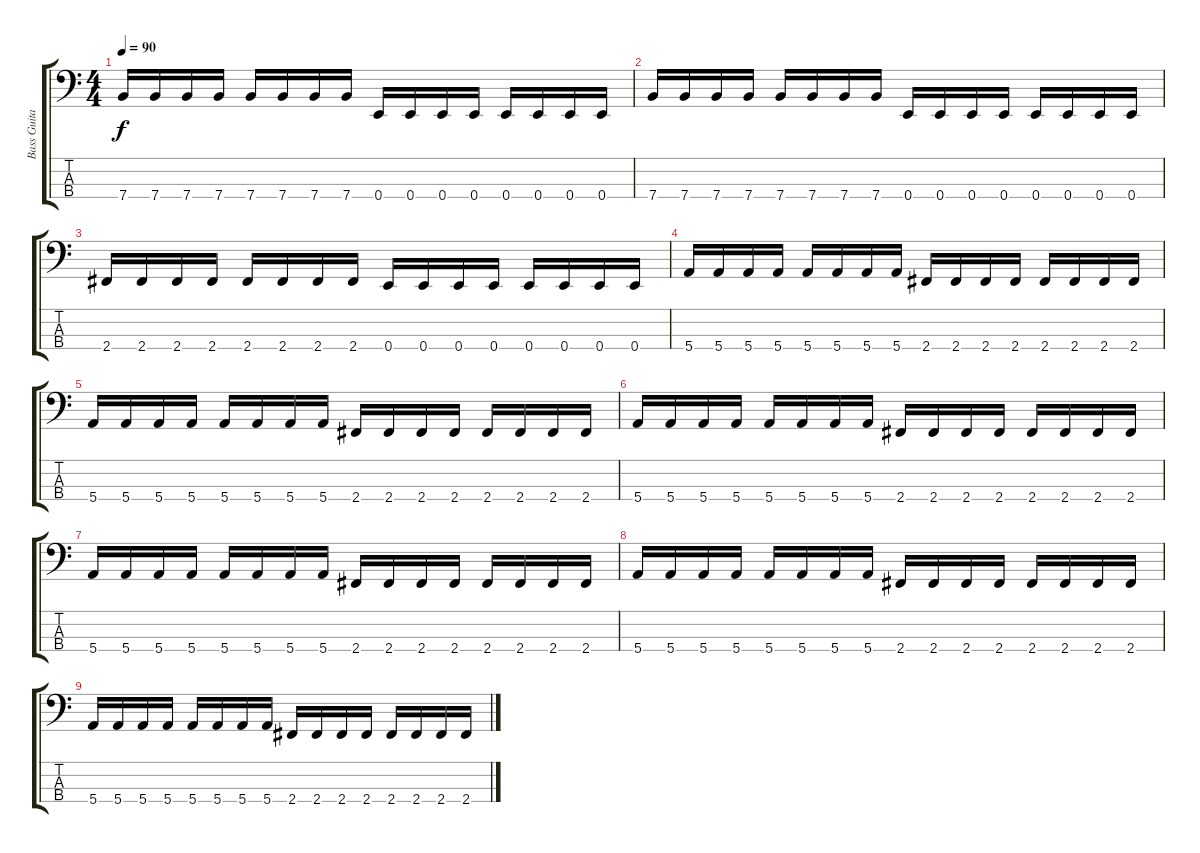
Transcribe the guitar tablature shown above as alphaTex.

\track ("Bass Guitar" "Bass Guita") {instrument electricbasspick}
\staff {score tabs}
\tuning (G2 D2 A1 E1) {hide}
\ts (4 4)
\tempo 90
\clef f4
\ks c
7.4.16{dy f} 7.4.16 7.4.16 7.4.16 7.4.16 7.4.16 7.4.16 7.4.16 0.4.16 0.4.16 0.4.16 0.4.16 0.4.16 0.4.16 0.4.16 0.4.16 |
7.4.16 7.4.16 7.4.16 7.4.16 7.4.16 7.4.16 7.4.16 7.4.16 0.4.16 0.4.16 0.4.16 0.4.16 0.4.16 0.4.16 0.4.16 0.4.16 |
2.4.16 2.4.16 2.4.16 2.4.16 2.4.16 2.4.16 2.4.16 2.4.16 0.4.16 0.4.16 0.4.16 0.4.16 0.4.16 0.4.16 0.4.16 0.4.16 |
5.4.16 5.4.16 5.4.16 5.4.16 5.4.16 5.4.16 5.4.16 5.4.16 2.4.16 2.4.16 2.4.16 2.4.16 2.4.16 2.4.16 2.4.16 2.4.16 |
5.4.16 5.4.16 5.4.16 5.4.16 5.4.16 5.4.16 5.4.16 5.4.16 2.4.16 2.4.16 2.4.16 2.4.16 2.4.16 2.4.16 2.4.16 2.4.16 |
5.4.16 5.4.16 5.4.16 5.4.16 5.4.16 5.4.16 5.4.16 5.4.16 2.4.16 2.4.16 2.4.16 2.4.16 2.4.16 2.4.16 2.4.16 2.4.16 |
5.4.16 5.4.16 5.4.16 5.4.16 5.4.16 5.4.16 5.4.16 5.4.16 2.4.16 2.4.16 2.4.16 2.4.16 2.4.16 2.4.16 2.4.16 2.4.16 |
5.4.16 5.4.16 5.4.16 5.4.16 5.4.16 5.4.16 5.4.16 5.4.16 2.4.16 2.4.16 2.4.16 2.4.16 2.4.16 2.4.16 2.4.16 2.4.16 |
5.4.16 5.4.16 5.4.16 5.4.16 5.4.16 5.4.16 5.4.16 5.4.16 2.4.16 2.4.16 2.4.16 2.4.16 2.4.16 2.4.16 2.4.16 2.4.16
